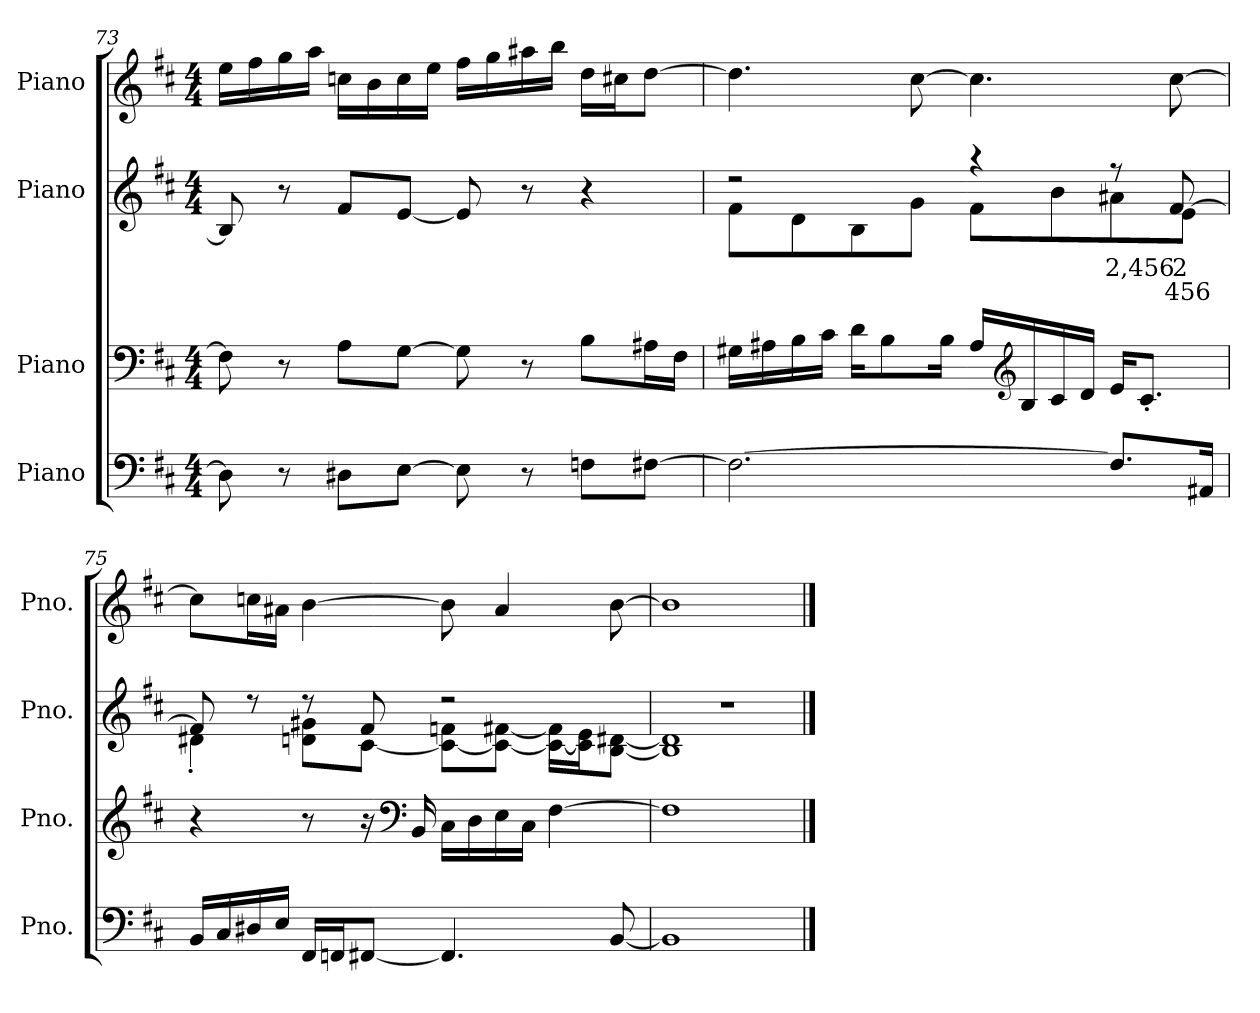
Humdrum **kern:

**kern	**kern	**kern	**text	**text	**kern
*part4	*part3	*part2	*part2	*part2	*part1
*staff4	*staff3	*staff2	*staff2	*staff2	*staff1
*I"Piano	*I"Piano	*I"Piano	*	*	*I"Piano
*I'Pno.	*I'Pno.	*I'Pno.	*	*	*I'Pno.
*clefF4	*clefF4	*clefG2	*	*	*clefG2
*k[f#c#]	*k[f#c#]	*k[f#c#]	*	*	*k[f#c#]
*M4/4	*M4/4	*M4/4	*	*	*M4/4
=73	=73	=73	=73	=73	=73
8Di\]	8F#j\]	8BZ/]	.	.	16eeV\LL
.	.	.	.	.	16ff#V\
8r	8r	8r	.	.	16ggV\
.	.	.	.	.	16aaV\JJ
8D#Xi\L	8Aj\L	8f#Z/L	.	.	16ccnV\LL
.	.	.	.	.	16bV\
[8Ei\J	[8Gj\J	[8eZ/J	.	.	16ccV\
.	.	.	.	.	16eeV\JJ
8Ei\]	8Gj\]	8eZ/]	.	.	16ff#V\LL
.	.	.	.	.	16ggV\
8r	8r	8r	.	.	16aa#XV\
.	.	.	.	.	16bbV\JJ
8Fni\L	8Bj\L	4r	.	.	16ddV\LL
.	.	.	.	.	16cc#XV\J
[8F#Xi\J	16A#Xj\L	.	.	.	[8ddV\J
.	16F#j\JJ	.	.	.	.
!!LO:LB:g=z
=74	=74	=74	=74	=74	=74
*	*	*^	*	*	*
2.F#i\_	16G#Xj\LL	2r	8f#Z\L	.	.	4.ddV\]
.	16A#Xj\	.	.	.	.	.
.	16Bj\	.	8dZ\	.	.	.
.	16c#j\JJ	.	.	.	.	.
.	16dj\KL	.	8BZ\	.	.	.
.	8Bj\	.	.	.	.	.
.	.	.	8gZ\J	.	.	[8cc#V\
.	16Bj\Jk	.	.	.	.	.
.	16A#j/LL	4r	8f#Z\L	.	.	4.cc#V\]
*	*clefG2	*	*	*	*	*
.	16Bj/	.	.	.	.	.
.	16c#j/	.	8bZ\	.	.	.
.	16dj/JJ	.	.	.	.	.
!	!	!	!	!LO:LY:b	!	!
8.F#i/L]	16ej/KL	8r	8a#XZ\	2,456	.	.
.	8.c#'j/J	.	.	.	.	.
!	!	!	!	!LO:LY:b	!LO:LY:b	!
!	!	!	!	!LO:LY:b	!	!
.	.	[8f#N/	8eZ\J	2	456	[8cc#V\
16AA#Xi/Jk	.	.	.	.	.	.
!!LO:PB:g=z
=75	=75	=75	=75	=75	=75	=75
16BBi/LL	4r	8f#N/]	4d#X'Z\	.	.	8cc#V\L]
16C#i/	.	.	.	.	.	.
16D#Xi/	.	8r	.	.	.	16ccnV\L
16Ei/JJ	.	.	.	.	.	16a#XV\JJ
16FF#i/LL	8r	8r	8dnZ\ 8g#XN\L	.	.	[4bV\
16FFni/J	.	.	.	.	.	.
[8FF#Xi/J	16r	8f#N/	[8c#Z\J	.	.	.
*	*clefF4	*	*	*	*	*
.	16BBj/	.	.	.	.	.
4.FF#i/]	16C#j\LL	2r	8c#Z\_ 8fnN\L	.	.	8bV\]
.	16Dj\	.	.	.	.	.
.	16Ej\	.	8c#Z\_ [8f#XN\J	.	.	4a#V/
.	16C#j\JJ	.	.	.	.	.
.	[4F#j\	.	16c#Z\_ 16f#N\]LL	.	.	.
.	.	.	16c#Z\] 16eN\J	.	.	.
[8BBi/	.	.	[8BZ\ [8d#XN\J	.	.	[8bV\
=76	=76	=76	=76	=76	=76	=76
1BBi]	1F#j]	1r	1BZ] 1d#N]	.	.	1bV]
*	*	*v	*v	*	*	*
==	==	==	==	==	==
*-	*-	*-	*-	*-	*-
